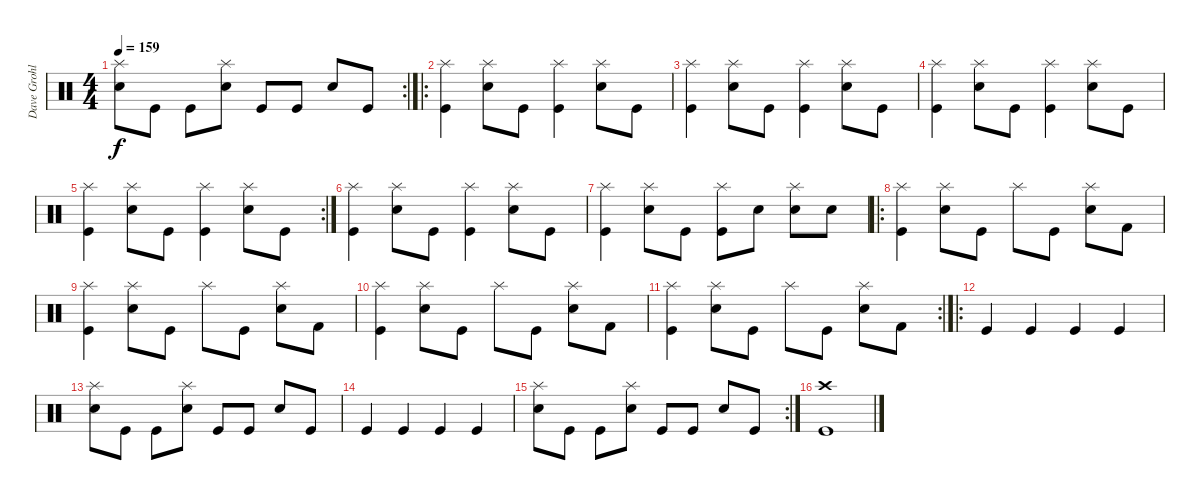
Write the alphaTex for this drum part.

\track ("Dave Grohl" "Dave Grohl") {instrument percussion}
\staff {score}
\articulation defaults
\rc 2
\ts (4 4)
\tempo 159
\clef neutral
\ks c
("Splash (hit)" "Snare (hit) 2").8{dy f} "Kick (hit)".8 "Kick (hit)".8 ("Splash (hit)" "Snare (hit) 2").8 "Kick (hit)".8 "Kick (hit)".8 "Snare (hit) 2".8 "Kick (hit)".8 |
\ro
("Splash (hit)" "Kick (hit)").4 ("Splash (hit)" "Snare (hit) 2").8 "Kick (hit)".8 ("Splash (hit)" "Kick (hit)").4 ("Splash (hit)" "Snare (hit) 2").8 "Kick (hit)".8 |
("Splash (hit)" "Kick (hit)").4 ("Splash (hit)" "Snare (hit) 2").8 "Kick (hit)".8 ("Splash (hit)" "Kick (hit)").4 ("Splash (hit)" "Snare (hit) 2").8 "Kick (hit)".8 |
("Splash (hit)" "Kick (hit)").4 ("Splash (hit)" "Snare (hit) 2").8 "Kick (hit)".8 ("Splash (hit)" "Kick (hit)").4 ("Splash (hit)" "Snare (hit) 2").8 "Kick (hit)".8 |
\rc 2
("Splash (hit)" "Kick (hit)").4 ("Splash (hit)" "Snare (hit) 2").8 "Kick (hit)".8 ("Splash (hit)" "Kick (hit)").4 ("Splash (hit)" "Snare (hit) 2").8 "Kick (hit)".8 |
("Splash (hit)" "Kick (hit)").4 ("Splash (hit)" "Snare (hit) 2").8 "Kick (hit)".8 ("Splash (hit)" "Kick (hit)").4 ("Splash (hit)" "Snare (hit) 2").8 "Kick (hit)".8 |
("Splash (hit)" "Kick (hit)").4 ("Splash (hit)" "Snare (hit) 2").8 "Kick (hit)".8 ("Splash (hit)" "Kick (hit)").8 "Snare (hit) 2".8 ("Splash (hit)" "Snare (hit) 2").8 "Snare (hit) 2".8 |
\ro
("Splash (hit)" "Kick (hit)").4 ("Splash (hit)" "Snare (hit) 2").8 "Kick (hit)".8 "Splash (hit)".8 "Kick (hit)".8 ("Splash (hit)" "Snare (hit) 2").8 "Kick (hit) 2".8 |
("Splash (hit)" "Kick (hit)").4 ("Splash (hit)" "Snare (hit) 2").8 "Kick (hit)".8 "Splash (hit)".8 "Kick (hit)".8 ("Splash (hit)" "Snare (hit) 2").8 "Kick (hit) 2".8 |
("Splash (hit)" "Kick (hit)").4 ("Splash (hit)" "Snare (hit) 2").8 "Kick (hit)".8 "Splash (hit)".8 "Kick (hit)".8 ("Splash (hit)" "Snare (hit) 2").8 "Kick (hit) 2".8 |
\rc 2
("Splash (hit)" "Kick (hit)").4 ("Splash (hit)" "Snare (hit) 2").8 "Kick (hit)".8 "Splash (hit)".8 "Kick (hit)".8 ("Splash (hit)" "Snare (hit) 2").8 "Kick (hit) 2".8 |
\ro "Kick (hit)".4 "Kick (hit)".4 "Kick (hit)".4 "Kick (hit)".4
|
("Splash (hit)" "Snare (hit) 2").8 "Kick (hit)".8 "Kick (hit)".8 ("Splash (hit)" "Snare (hit) 2").8 "Kick (hit)".8 "Kick (hit)".8 "Snare (hit) 2".8 "Kick (hit)".8 |
"Kick (hit)".4 "Kick (hit)".4 "Kick (hit)".4 "Kick (hit)".4 |
\rc 2
("Splash (hit)" "Snare (hit) 2").8 "Kick (hit)".8 "Kick (hit)".8 ("Splash (hit)" "Snare (hit) 2").8 "Kick (hit)".8 "Kick (hit)".8 "Snare (hit) 2".8 "Kick (hit)".8 |
("Crash high (hit)" "Kick (hit)").1
